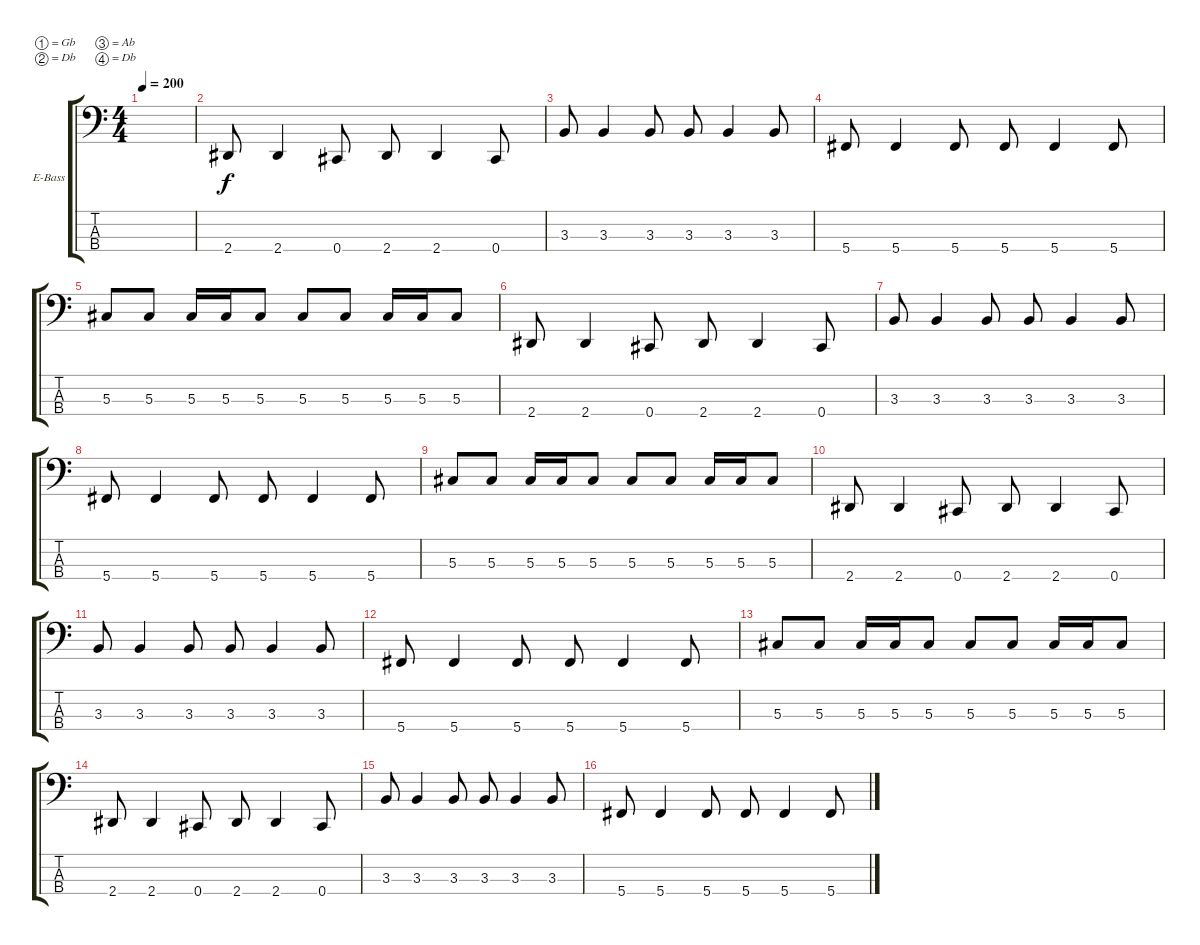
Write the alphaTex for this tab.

\defaultSystemsLayout 4
\bracketExtendMode groupsimilarinstruments
\firstSystemTrackNameOrientation horizontal
\otherSystemsTrackNameOrientation horizontal
\track ("Che Guevara" "E-Bass") {instrument electricbassfinger}
\staff {score tabs}
\tuning (Gb2 Db2 Ab1 Db1)
\ts (4 4)
\tempo 200
\clef f4
\scale
0.487395
\ks c
|
\scale
0.256303 2.4.8 2.4.4 0.4.8 2.4.8 2.4.4 0.4.8 |
\scale
0.256303 3.3.8 3.3.4 3.3.8 3.3.8 3.3.4 3.3.8 |
5.4.8 5.4.4 5.4.8 5.4.8 5.4.4 5.4.8 |
5.3.8 5.3.8 5.3.16 5.3.16 5.3.8 5.3.8 5.3.8 5.3.16 5.3.16 5.3.8 |
2.4.8 2.4.4 0.4.8 2.4.8 2.4.4 0.4.8 |
3.3.8 3.3.4 3.3.8 3.3.8 3.3.4 3.3.8 |
5.4.8 5.4.4 5.4.8 5.4.8 5.4.4 5.4.8 |
5.3.8 5.3.8 5.3.16 5.3.16 5.3.8 5.3.8 5.3.8 5.3.16 5.3.16 5.3.8 |
2.4.8 2.4.4 0.4.8 2.4.8 2.4.4 0.4.8 |
3.3.8 3.3.4 3.3.8 3.3.8 3.3.4 3.3.8 |
5.4.8 5.4.4 5.4.8 5.4.8 5.4.4 5.4.8 |
5.3.8 5.3.8 5.3.16 5.3.16 5.3.8 5.3.8 5.3.8 5.3.16 5.3.16 5.3.8 |
2.4.8 2.4.4 0.4.8 2.4.8 2.4.4 0.4.8 |
3.3.8 3.3.4 3.3.8 3.3.8 3.3.4 3.3.8 |
5.4.8 5.4.4 5.4.8 5.4.8 5.4.4 5.4.8
